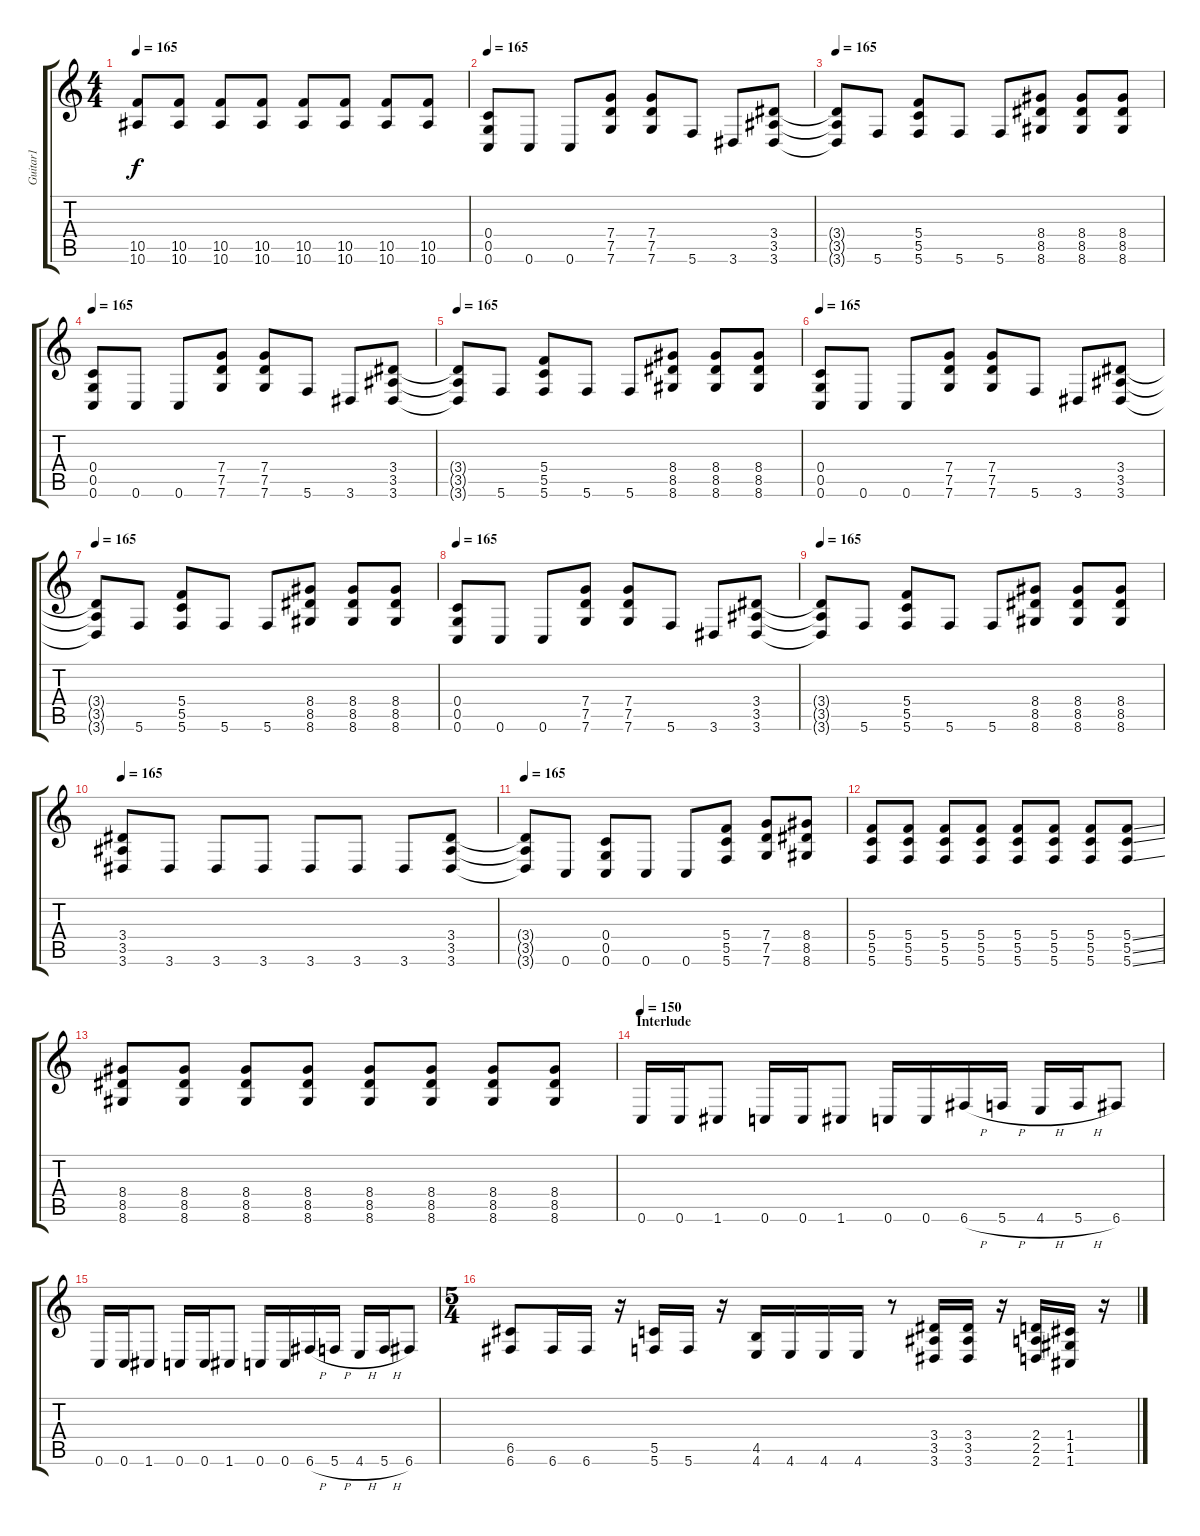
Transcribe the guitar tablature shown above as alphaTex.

\track ("Guitar1" "Guitar1") {instrument distortionguitar}
\staff {score tabs}
\tuning (D4 A3 F3 C3 G2 C2) {hide}
\ts (4 4)
\tempo 165
\clef g2
\ks c
(10.5 10.6).8{dy f} (10.5 10.6).8 (10.5 10.6).8 (10.5 10.6).8 (10.5 10.6).8 (10.5 10.6).8 (10.5 10.6).8 (10.5 10.6).8 |
\tempo 165
(0.4 0.5 0.6).8{balance 16} 0.6.8 0.6.8 (7.4 7.5 7.6).8 (7.4 7.5 7.6).8 5.6.8 3.6.8 (3.4 3.5 3.6).8 |
\tempo 165
(3.4{t} 3.5{t} 3.6{t}).8 5.6.8 (5.4 5.5 5.6).8 5.6.8 5.6.8 (8.4 8.5 8.6).8 (8.4 8.5 8.6).8 (8.4 8.5 8.6).8 |
\tempo 165
(0.4 0.5 0.6).8{balance 16} 0.6.8 0.6.8 (7.4 7.5 7.6).8 (7.4 7.5 7.6).8 5.6.8 3.6.8 (3.4 3.5 3.6).8 |
\tempo 165
(3.4{t} 3.5{t} 3.6{t}).8 5.6.8 (5.4 5.5 5.6).8 5.6.8 5.6.8 (8.4 8.5 8.6).8 (8.4 8.5 8.6).8 (8.4 8.5 8.6).8 |
\tempo 165
(0.4 0.5 0.6).8{balance 16} 0.6.8 0.6.8 (7.4 7.5 7.6).8 (7.4 7.5 7.6).8 5.6.8 3.6.8 (3.4 3.5 3.6).8 |
\tempo 165
(3.4{t} 3.5{t} 3.6{t}).8 5.6.8 (5.4 5.5 5.6).8 5.6.8 5.6.8 (8.4 8.5 8.6).8 (8.4 8.5 8.6).8 (8.4 8.5 8.6).8 |
\tempo 165
(0.4 0.5 0.6).8{balance 16} 0.6.8 0.6.8 (7.4 7.5 7.6).8 (7.4 7.5 7.6).8 5.6.8 3.6.8 (3.4 3.5 3.6).8 |
\tempo 165
(3.4{t} 3.5{t} 3.6{t}).8 5.6.8 (5.4 5.5 5.6).8 5.6.8 5.6.8 (8.4 8.5 8.6).8 (8.4 8.5 8.6).8 (8.4 8.5 8.6).8 |
\tempo 165
(3.4 3.5 3.6).8{balance 16} 3.6.8 3.6.8 3.6.8 3.6.8 3.6.8 3.6.8 (3.4 3.5 3.6).8 |
\tempo 165
(3.4{t} 3.5{t} 3.6{t}).8 0.6.8 (0.4 0.5 0.6).8 0.6.8 0.6.8 (5.4 5.5 5.6).8 (7.4 7.5 7.6).8 (8.4 8.5 8.6).8 |
(5.4 5.5 5.6).8 (5.4 5.5 5.6).8 (5.4 5.5 5.6).8 (5.4 5.5 5.6).8 (5.4 5.5 5.6).8 (5.4 5.5 5.6).8 (5.4 5.5 5.6).8 (5.4{ss} 5.5{ss} 5.6{ss}).8 |
(8.4 8.5 8.6).8 (8.4 8.5 8.6).8 (8.4 8.5 8.6).8 (8.4 8.5 8.6).8 (8.4 8.5 8.6).8 (8.4 8.5 8.6).8 (8.4 8.5 8.6).8 (8.4 8.5 8.6).8 |
\section ("" "Interlude")
\tempo 150
0.6.16{volume 16} 0.6.16 1.6.8 0.6.16 0.6.16 1.6.8 0.6.16 0.6.16 6.6{h}.16 5.6{h}.16 4.6{h}.16 5.6{h}.16 6.6.8 |
0.6.16 0.6.16 1.6.8 0.6.16 0.6.16 1.6.8 0.6.16 0.6.16 6.6{h}.16 5.6{h}.16 4.6{h}.16 5.6{h}.16 6.6.8 |
\ts (5 4)
(6.5 6.6).8{balance 16} 6.6.16 6.6.16 r.16 (5.5 5.6).16 5.6.16 r.16 (4.5 4.6).16 4.6.16 4.6.16 4.6.16 r.8 (3.4 3.5 3.6).16 (3.4 3.5 3.6).16 r.16 (2.4 2.5 2.6).16 (1.4 1.5 1.6).16 r.16
